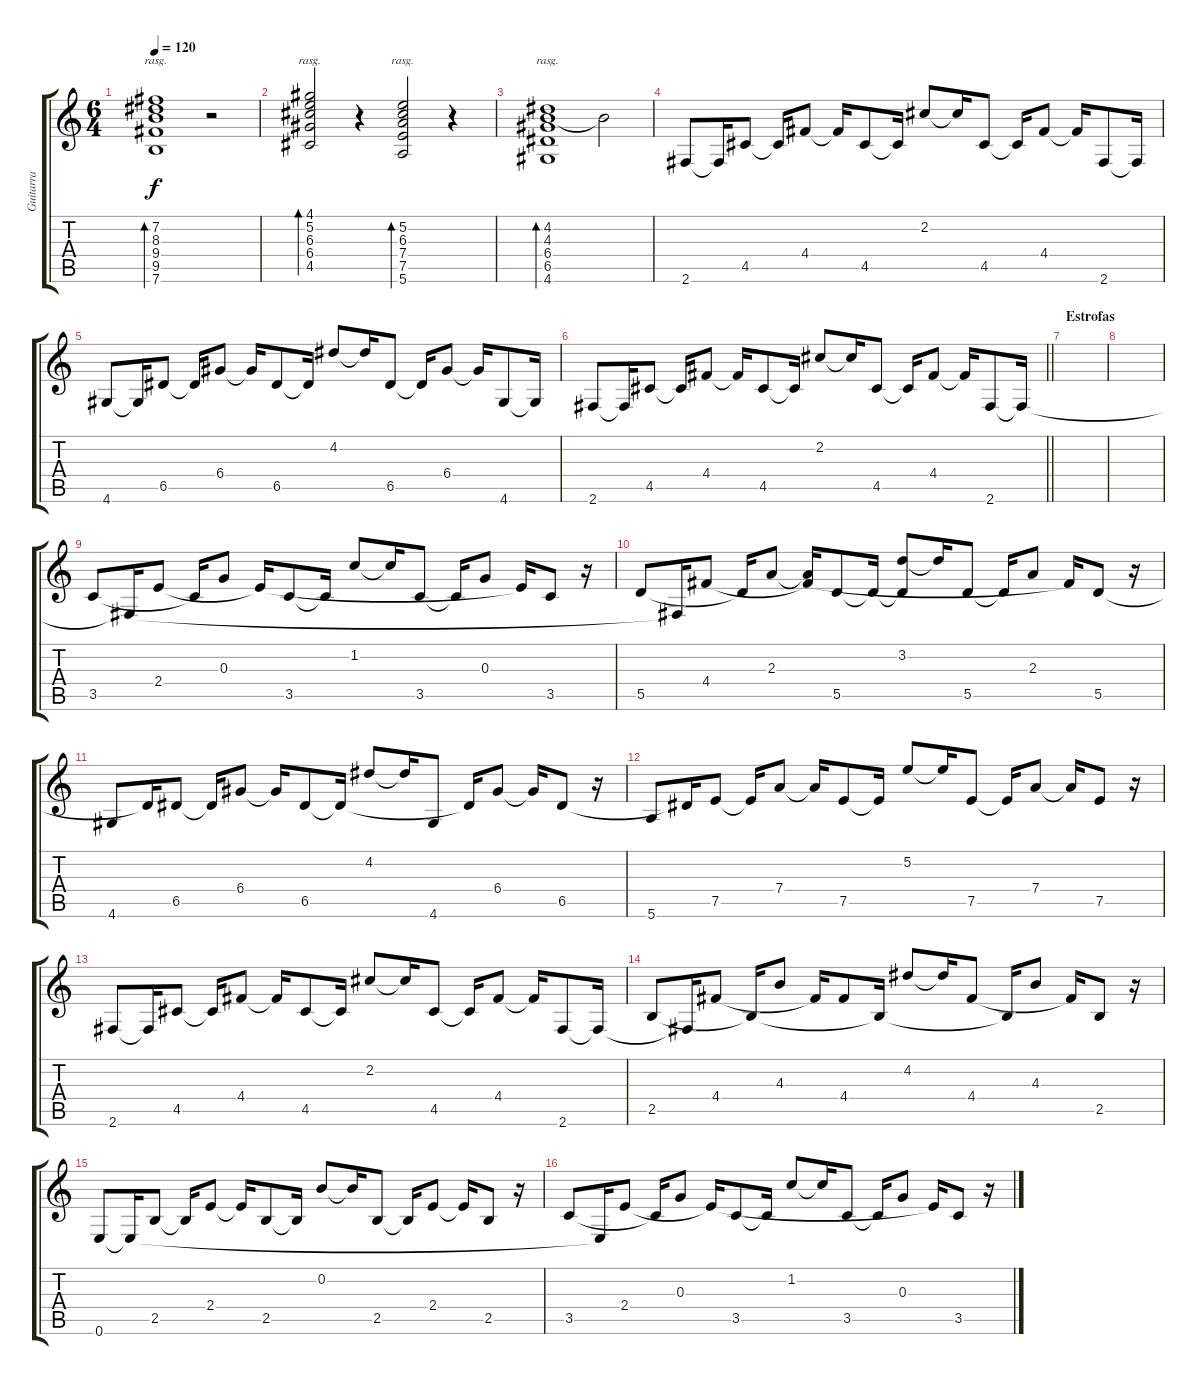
\track ("Guitarra" "Guitarra") {instrument electricguitarclean}
\staff {score tabs}
\tuning (E4 B3 G3 D3 A2 E2) {hide}
\ts (6 4)
\tempo 120
\clef g2
\ks c
(7.2 8.3 9.4 9.5 7.6).1{bd 240 rasg ii dy f} r.2 |
(4.1 5.2 6.3 6.4 4.5).2{bd 240 rasg ii} r.4 (5.2 6.3 7.4 7.5 5.6).2{bd 240 rasg ii} r.4 |
(4.2 4.3 6.4 6.5 4.6).1{bd 240 rasg ii} 4.3{t}.2 |
2.6.8 2.6{t}.16 4.5.8 4.5{t}.16 4.4.8 4.4{t}.16 4.5.8 4.5{t}.16 2.2.8 2.2{t}.16 4.5.8 4.5{t}.16 4.4.8 4.4{t}.16 2.6.8 2.6{t}.16 |
4.6.8 4.6{t}.16 6.5.8 6.5{t}.16 6.4.8 6.4{t}.16 6.5.8 6.5{t}.16 4.2.8 4.2{t}.16 6.5.8 6.5{t}.16 6.4.8 6.4{t}.16 4.6.8 4.6{t}.16 |
\barLineRight lightlight
2.6.8 2.6{t}.16 4.5.8 4.5{t}.16 4.4.8 4.4{t}.16 4.5.8 4.5{t}.16 2.2.8 2.2{t}.16 4.5.8 4.5{t}.16 4.4.8 4.4{t}.16 2.6.8 2.6{t}.16 |
\section ("" "Estrofas")
|
|
3.5.8 2.6{t}.16 2.4.8 3.5{t}.16 0.3.8 2.4{t}.16 3.5.8 3.5{t}.16 1.2.8 1.2{t}.16 3.5.8 3.5{t}.16 0.3.8 2.4{t}.16 3.5.8 r.16 |
5.5.8 2.6{t}.16 4.4.8 5.5{t}.16 2.3.8 (2.3{t} 4.4{t}).16 5.5.8 5.5{t}.16 (3.2 5.5{t}).8 3.2{t}.16 5.5.8 5.5{t}.16 2.3.8 4.4{t}.16 5.5.8 r.16 |
4.6.8 5.5{t}.16 6.5.8 6.5{t}.16 6.4.8 6.4{t}.16 6.5.8 6.5{t}.16 4.2.8 4.2{t}.16 4.6.8 6.5{t}.16 6.4.8 6.4{t}.16 6.5.8 r.16 |
5.6.8 6.5{t}.16 7.5.8 7.5{t}.16 7.4.8 7.4{t}.16 7.5.8 7.5{t}.16 5.2.8 5.2{t}.16 7.5.8 7.5{t}.16 7.4.8 7.4{t}.16 7.5.8 r.16 |
2.6.8 2.6{t}.16 4.5.8 4.5{t}.16 4.4.8 4.4{t}.16 4.5.8 4.5{t}.16 2.2.8 2.2{t}.16 4.5.8 4.5{t}.16 4.4.8 4.4{t}.16 2.6.8 2.6{t}.16 |
2.5.8 2.6{t}.16 4.4.8 2.5{t}.16 4.3.8 4.4{t}.16 4.4.8 2.5{t}.16 4.2.8 4.2{t}.16 4.4.8 2.5{t}.16 4.3.8 4.4{t}.16 2.5.8 r.16 |
0.6.8 0.6{t}.16 2.5.8 2.5{t}.16 2.4.8 2.4{t}.16 2.5.8 2.5{t}.16 0.2.8 0.2{t}.16 2.5.8 2.5{t}.16 2.4.8 2.4{t}.16 2.5.8 r.16 |
3.5.8 0.6{t}.16 2.4.8 3.5{t}.16 0.3.8 2.4{t}.16 3.5.8 3.5{t}.16 1.2.8 1.2{t}.16 3.5.8 3.5{t}.16 0.3.8 2.4{t}.16 3.5.8 r.16
